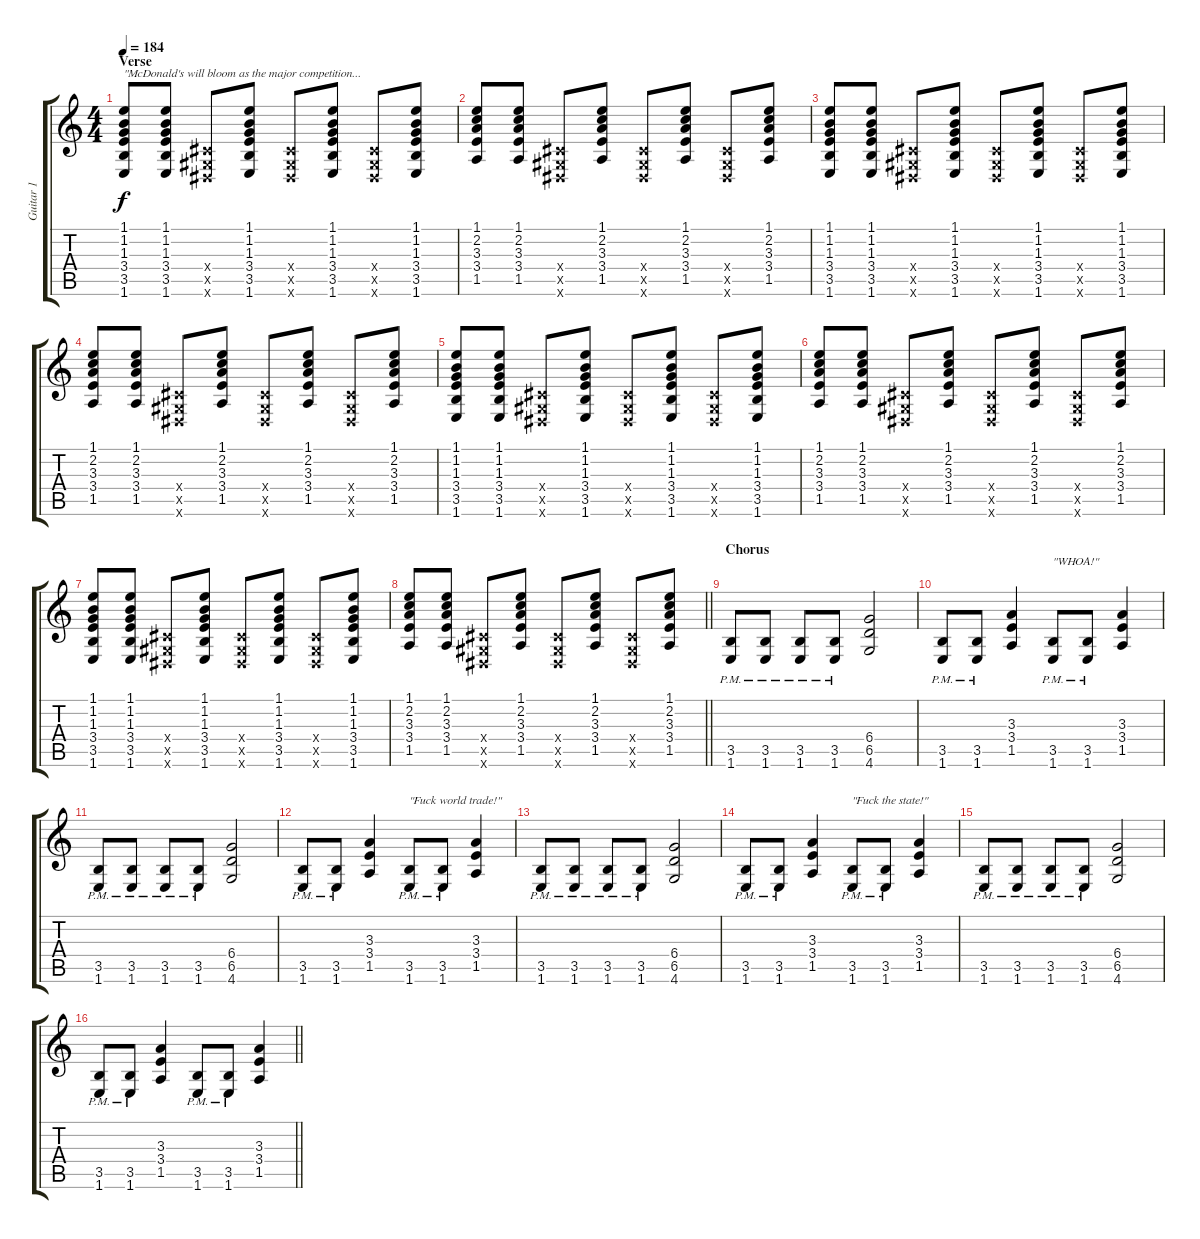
\track ("Guitar 1" "Guitar 1") {instrument electricguitarclean}
\staff {score tabs}
\tuning (Eb4 Bb3 Gb3 Db3 Ab2 Eb2) {hide}
\ts (4 4)
\section ("" "Verse")
\tempo 184
\clef g2
\ks c
(1.1 1.2 1.3 3.4 3.5 1.6).8{txt "\"McDonald's will bloom as the major competition..." dy f} (1.1 1.2 1.3 3.4 3.5 1.6).8 (0.4{x} 0.5{x} 0.6{x}).8 (1.1 1.2 1.3 3.4 3.5 1.6).8 (0.4{x} 0.5{x} 0.6{x}).8 (1.1 1.2 1.3 3.4 3.5 1.6).8 (0.4{x} 0.5{x} 0.6{x}).8 (1.1 1.2 1.3 3.4 3.5 1.6).8 |
(1.1 2.2 3.3 3.4 1.5).8 (1.1 2.2 3.3 3.4 1.5).8 (0.4{x} 0.5{x} 0.6{x}).8 (1.1 2.2 3.3 3.4 1.5).8 (0.4{x} 0.5{x} 0.6{x}).8 (1.1 2.2 3.3 3.4 1.5).8 (0.4{x} 0.5{x} 0.6{x}).8 (1.1 2.2 3.3 3.4 1.5).8 |
(1.1 1.2 1.3 3.4 3.5 1.6).8 (1.1 1.2 1.3 3.4 3.5 1.6).8 (0.4{x} 0.5{x} 0.6{x}).8 (1.1 1.2 1.3 3.4 3.5 1.6).8 (0.4{x} 0.5{x} 0.6{x}).8 (1.1 1.2 1.3 3.4 3.5 1.6).8 (0.4{x} 0.5{x} 0.6{x}).8 (1.1 1.2 1.3 3.4 3.5 1.6).8 |
(1.1 2.2 3.3 3.4 1.5).8 (1.1 2.2 3.3 3.4 1.5).8 (0.4{x} 0.5{x} 0.6{x}).8 (1.1 2.2 3.3 3.4 1.5).8 (0.4{x} 0.5{x} 0.6{x}).8 (1.1 2.2 3.3 3.4 1.5).8 (0.4{x} 0.5{x} 0.6{x}).8 (1.1 2.2 3.3 3.4 1.5).8 |
(1.1 1.2 1.3 3.4 3.5 1.6).8 (1.1 1.2 1.3 3.4 3.5 1.6).8 (0.4{x} 0.5{x} 0.6{x}).8 (1.1 1.2 1.3 3.4 3.5 1.6).8 (0.4{x} 0.5{x} 0.6{x}).8 (1.1 1.2 1.3 3.4 3.5 1.6).8 (0.4{x} 0.5{x} 0.6{x}).8 (1.1 1.2 1.3 3.4 3.5 1.6).8 |
(1.1 2.2 3.3 3.4 1.5).8 (1.1 2.2 3.3 3.4 1.5).8 (0.4{x} 0.5{x} 0.6{x}).8 (1.1 2.2 3.3 3.4 1.5).8 (0.4{x} 0.5{x} 0.6{x}).8 (1.1 2.2 3.3 3.4 1.5).8 (0.4{x} 0.5{x} 0.6{x}).8 (1.1 2.2 3.3 3.4 1.5).8 |
(1.1 1.2 1.3 3.4 3.5 1.6).8 (1.1 1.2 1.3 3.4 3.5 1.6).8 (0.4{x} 0.5{x} 0.6{x}).8 (1.1 1.2 1.3 3.4 3.5 1.6).8 (0.4{x} 0.5{x} 0.6{x}).8 (1.1 1.2 1.3 3.4 3.5 1.6).8 (0.4{x} 0.5{x} 0.6{x}).8 (1.1 1.2 1.3 3.4 3.5 1.6).8 |
\barLineRight lightlight
(1.1 2.2 3.3 3.4 1.5).8 (1.1 2.2 3.3 3.4 1.5).8 (0.4{x} 0.5{x} 0.6{x}).8 (1.1 2.2 3.3 3.4 1.5).8 (0.4{x} 0.5{x} 0.6{x}).8 (1.1 2.2 3.3 3.4 1.5).8 (0.4{x} 0.5{x} 0.6{x}).8 (1.1 2.2 3.3 3.4 1.5).8 |
\section ("" "Chorus")
(3.5{pm} 1.6{pm}).8{instrument overdrivenguitar} (3.5{pm} 1.6{pm}).8 (3.5{pm} 1.6{pm}).8 (3.5{pm} 1.6{pm}).8 (6.4 6.5 4.6).2 |
(3.5{pm} 1.6{pm}).8 (3.5{pm} 1.6{pm}).8 (3.3 3.4 1.5).4 (3.5{pm} 1.6{pm}).8{txt "\"WHOA!\""} (3.5{pm} 1.6{pm}).8 (3.3 3.4 1.5).4 |
(3.5{pm} 1.6{pm}).8 (3.5{pm} 1.6{pm}).8 (3.5{pm} 1.6{pm}).8 (3.5{pm} 1.6{pm}).8 (6.4 6.5 4.6).2 |
(3.5{pm} 1.6{pm}).8 (3.5{pm} 1.6{pm}).8 (3.3 3.4 1.5).4 (3.5{pm} 1.6{pm}).8{txt "\"Fuck world trade!\""} (3.5{pm} 1.6{pm}).8 (3.3 3.4 1.5).4 |
(3.5{pm} 1.6{pm}).8 (3.5{pm} 1.6{pm}).8 (3.5{pm} 1.6{pm}).8 (3.5{pm} 1.6{pm}).8 (6.4 6.5 4.6).2 |
(3.5{pm} 1.6{pm}).8 (3.5{pm} 1.6{pm}).8 (3.3 3.4 1.5).4 (3.5{pm} 1.6{pm}).8{txt "\"Fuck the state!\""} (3.5{pm} 1.6{pm}).8 (3.3 3.4 1.5).4 |
(3.5{pm} 1.6{pm}).8 (3.5{pm} 1.6{pm}).8 (3.5{pm} 1.6{pm}).8 (3.5{pm} 1.6{pm}).8 (6.4 6.5 4.6).2 |
\barLineRight lightlight
(3.5{pm} 1.6{pm}).8 (3.5{pm} 1.6{pm}).8 (3.3 3.4 1.5).4 (3.5{pm} 1.6{pm}).8 (3.5{pm} 1.6{pm}).8 (3.3 3.4 1.5).4
